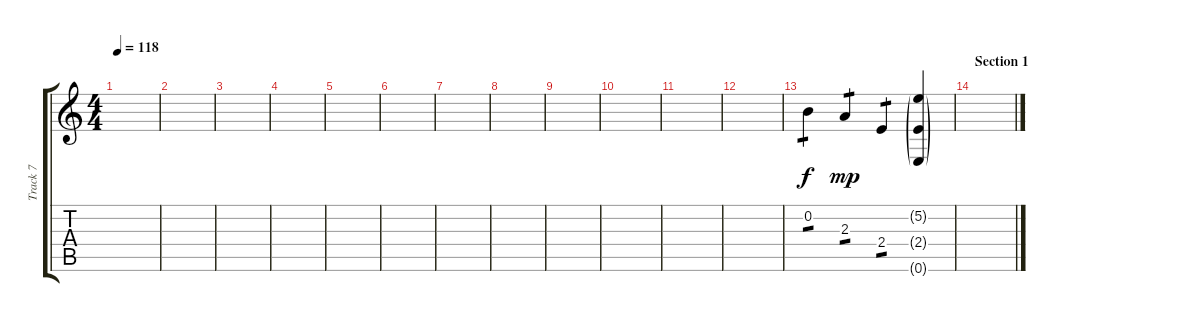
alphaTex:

\track ("Track 7" "Track 7") {instrument banjo}
\staff {score tabs}
\tuning (E4 B3 G3 D3 A2 E2) {hide}
\displaytranspose 12
\ts (4 4)
\tempo 118
\clef g2
\ks c
|
|
|
|
|
|
|
|
|
|
|
|
0.2.4{tp 1} 2.3.4{tp 1 dy mp} 2.4.4{tp 1} (5.2{g} 2.4{g} 0.6{g}).4 |
\section ("" "Section 1")
